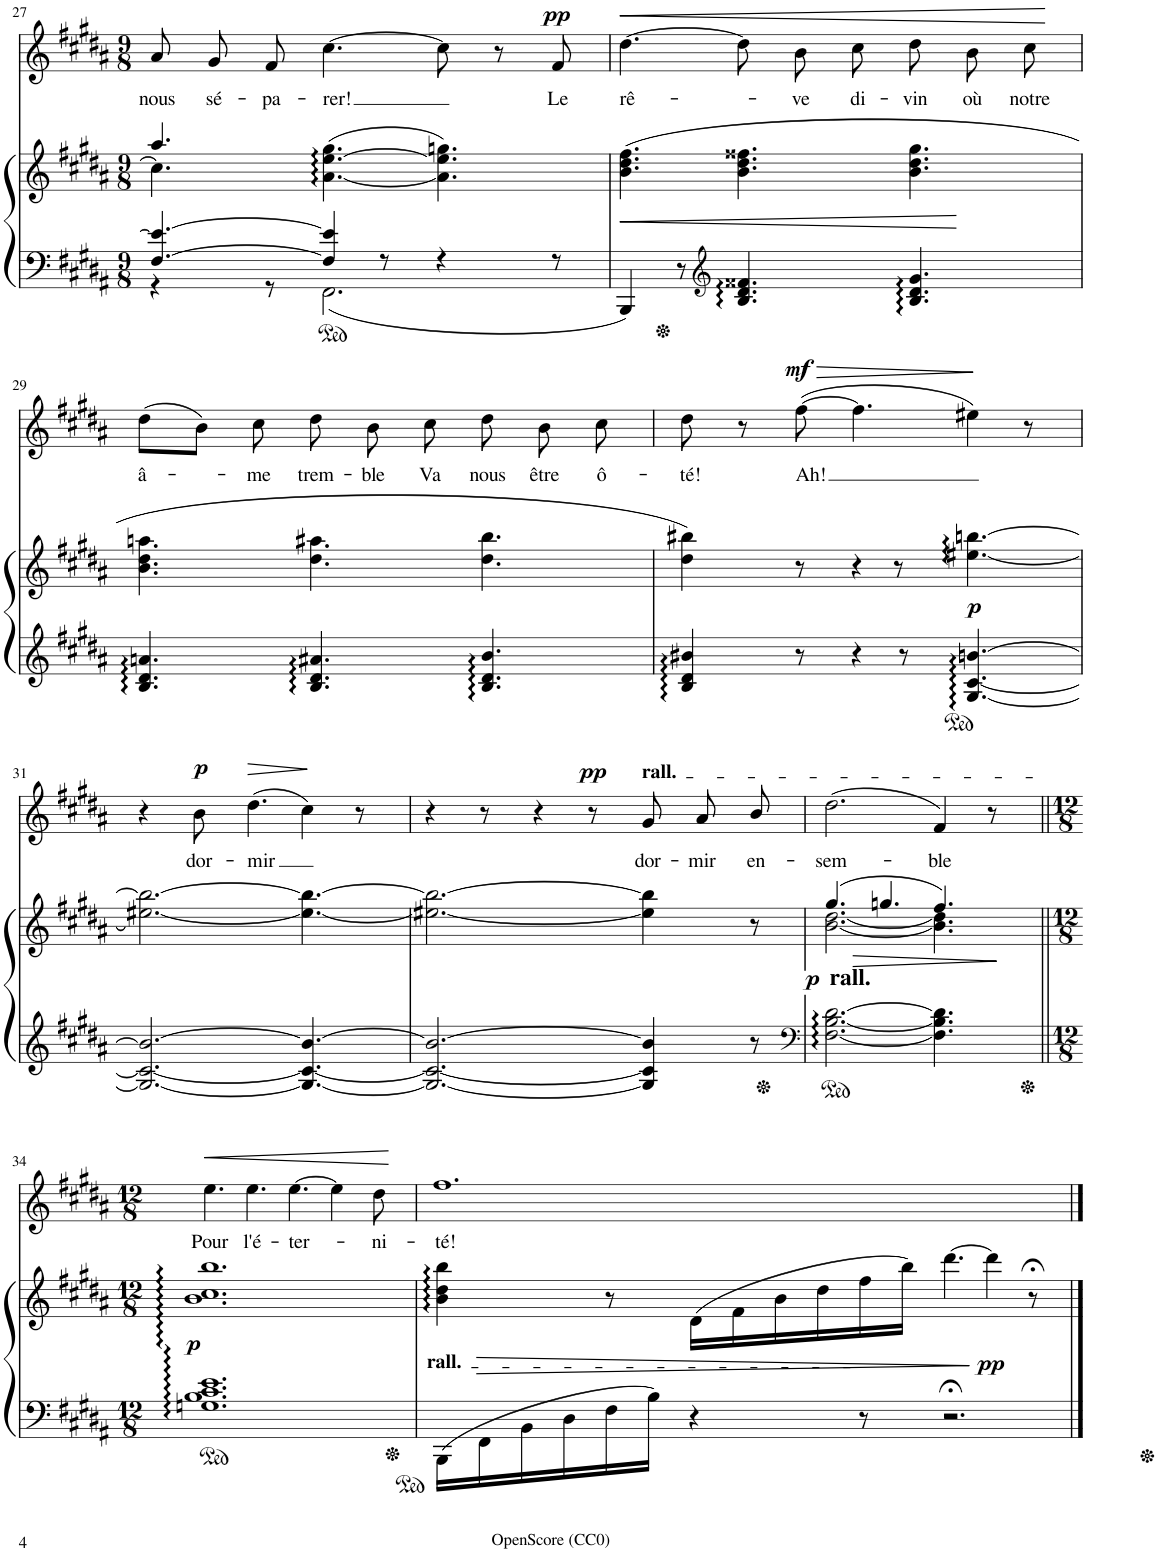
**kern	**kern	**dynam	**kern	**text	**dynam
*part2	*part2	*part2	*part1	*part1	*part1
*staff3	*staff2	*staff2/3	*staff1	*staff1	*staff1
*I"Piano	*	*	*I"Chant Voice	*	*
*I'Pno	*	*	*	*	*
!!LO:PB:g=z
*clefF4	*clefG2	*	*clefG2	*	*
*k[f#c#g#d#a#]	*k[f#c#g#d#a#]	*	*k[f#c#g#d#a#]	*	*
*M9/8	*M9/8	*	*M9/8	*	*
=27	=27	=27	=27	=27	=27
*^	*^	*	*	*	*
!	!	!	!	!	!	!LO:LY:b	!
[4.F#/ 4.e/_	4r	4.cc#\]	4.aa#/	.	8a#/	nous	.
!	!	!	!	!	!	!LO:LY:b	!
.	.	.	.	.	8g#/	sé-	.
!	!	!	!	!	!	!LO:LY:b	!
.	8r	.	.	.	8f#/	-pa-	.
!	!	!	!	!	!	!LO:LY:b	!
4F#/] 4e/]	2.FF#\	(>[4.a#\ [4.ee\ 4.gg#\	4ryy	.	[4.cc#\	-rer!	.
8r	.	.	2ryy	.	.	.	.
4r	.	4.a#\] 4.ee\] 4.ggn\)	.	.	8cc#\]	.	.
.	.	.	.	.	8r	.	.
!	!	!	!	!	!	!LO:LY:b	!LO:DY:a
8r	.	.	.	.	8f#/	Le	pp
*v	*v	*	*	*	*	*	*
*	*v	*v	*	*	*	*
=28	=28	=28	=28	=28	=28
!	!	!LO:HP:b	!	!LO:LY:b	!LO:HP:b
4BBB/	(4.b\ 4.dd#\ 4.ff#\	<	[4.dd#\	rê-	<
8r	.	.	.	.	.
*clefG2	*	*	*	*	*
4.B/ 4.d#/ 4.f##X/	4.b\ 4.dd#\ 4.ff##X\	.	8dd#\]	.	.
!	!	!	!	!LO:LY:b	!
.	.	.	8b\	-ve	.
!	!	!	!	!LO:LY:b	!
.	.	.	8cc#\	di-	.
!	!	!	!	!LO:LY:b	!
4.B/ 4.d#/ 4.g#/	4.b\ 4.dd#\ 4.gg#\	[	8dd#\	-vin	.
!	!	!	!	!LO:LY:b	!
.	.	.	8b\	où	.
!	!	!	!	!LO:LY:b	!
.	.	.	8cc#\	notre	.
.	.	.	.	.	[
!!LO:LB:g=z
=29	=29	=29	=29	=29	=29
!	!	!	!	!LO:LY:b	!
4.B/ 4.d#/ 4.an/	4.b\ 4.dd#\ 4.aan\	.	(8dd#\L	â-	.
.	.	.	8b\J)	.	.
!	!	!	!	!LO:LY:b	!
.	.	.	8cc#\	-me	.
!	!	!	!	!LO:LY:b	!
4.B/ 4.d#/ 4.a#X/	4.dd#\ 4.aa#X\	.	8dd#\	trem-	.
!	!	!	!	!LO:LY:b	!
.	.	.	8b\	-ble	.
!	!	!	!	!LO:LY:b	!
.	.	.	8cc#\	Va	.
!	!	!	!	!LO:LY:b	!
4.B/ 4.d#/ 4.b/	4.dd#\ 4.bb\	.	8dd#\	nous	.
!	!	!	!	!LO:LY:b	!
.	.	.	8b\	être	.
!	!	!	!	!LO:LY:b	!
.	.	.	8cc#\	ô-	.
=30	=30	=30	=30	=30	=30
!	!	!	!	!LO:LY:b	!
4B/ 4d#/ 4b#X/	4dd#\ 4bb#X\)	.	8dd#\	-té!	.
.	.	.	8r	.	.
!	!	!	!	!LO:LY:b	!LO:HP:b
!	!	!	!	!	!LO:DY:n=1:a
8r	8r	.	([8ff#\	Ah!	> mf
4r	4r	.	4.ff#\]	.	.
8r	8r	.	.	.	.
!	!	!LO:DY:b	!	!	!
[4.G#/ [4.c#/ [4.bn/	[4.ee#X\ [4.bbn\	p	4ee#X\)	.	]
.	.	.	8r	.	.
!!LO:LB:g=z
=31	=31	=31	=31	=31	=31
2.G#/_ 2.c#/_ 2.b/_	2.ee#X\_ 2.bb\_	.	4r	.	.
!	!	!	!	!LO:LY:b	!LO:DY:a
.	.	.	8b\	dor-	p
!	!	!	!	!LO:LY:b	!LO:HP:b
.	.	.	(4.dd#\	-mir	>
4.G#/_ 4.c#/_ 4.b/_	4.ee#\_ 4.bb\_	.	4cc#\)	.	.
.	.	.	8r	.	]
=32	=32	=32	=32	=32	=32
2.G#/_ 2.c#/_ 2.b/_	2.ee#X\_ 2.bb\_	.	4r	.	.
.	.	.	8r	.	.
.	.	.	4r	.	.
!	!	!	!	!	!LO:DY:a
.	.	.	8r	.	pp
!	!	!	!LO:TX:a:B:t=rall.	!	!
!	!	!	!	!LO:LY:b	!
4G#/] 4c#/] 4b/]	4ee#\] 4bb\]	.	8g#/	dor-	.
!	!	!	!	!LO:LY:b	!
.	.	.	8a#/	-mir	.
!	!	!	!	!LO:LY:b	!
8r	8r	.	8b/	en-	.
=33	=33	=33	=33	=33	=33
*clefF4	*	*	*	*	*
*	*^	*	*	*	*
!LO:TX:a:B:t=rall.	!	!	!	!	!	!
!	!	!	!LO:DY:b	!	!LO:LY:b	!
[2.F#\ [<2.B\ [2.d#\	(4.gg#/	[2.b\ [2.dd#\	p	(2.dd#\	-sem-	.
!	!	!	!LO:HP:b	!	!	!
.	4.ggn/	.	>	.	.	.
!	!	!	!	!	!LO:LY:b	!
4.F#\] 4.B\] 4.d#\]	4.ff#/)	4.b\] 4.dd#\]	.	4f#/)	-ble	.
.	.	.	.	8r	.	.
*	*v	*v	*	*	*	*
.	.	]	.	.	.
!!LO:LB:g=z
=34||	=34||	=34||	=34||	=34||	=34||
*M12/8	*M12/8	*	*M12/8	*	*
!	!	!LO:DY:b	!	!LO:LY:b	!LO:HP:b
1.Gn 1.B 1.c# 1.e	1.b 1.cc# 1.bb	p	4.ee\	Pour	<
!	!	!	!	!LO:LY:b	!
.	.	.	4.ee\	l'é-	.
!	!	!	!	!LO:LY:b	!
.	.	.	[4.ee\	-ter-	.
.	.	.	4ee\]	.	.
!	!	!	!	!LO:LY:b	!
.	.	.	8dd#\	-ni-	.
.	.	.	.	.	[
=35	=35	=35	=35	=35	=35
!	!LO:TX:b:B:t=rall.	!	!	!	!
!	!	!	!	!LO:LY:b	!
16BBB\LL	4b\ 4dd#\ 4bb\	.	1.ff#	-té!	.
16FF#\	.	.	.	.	.
16BB\	.	.	.	.	.
16D#\	.	.	.	.	.
!	!	!LO:HP:b	!	!	!
16F#\	8r	>	.	.	.
16B\JJ	.	.	.	.	.
4r	(16d#\LL	.	.	.	.
.	16f#\	.	.	.	.
.	16b\	.	.	.	.
.	16dd#\	.	.	.	.
8r	16ff#\	.	.	.	.
.	16bb\JJ)	.	.	.	.
2.r;<	[4.ddd#\	.	.	.	.
!	!	!LO:DY:n=1:b	!	!	!
.	4ddd#\]	] pp	.	.	.
.	8r;<	.	.	.	.
==	==	==	==	==	==
*-	*-	*-	*-	*-	*-
